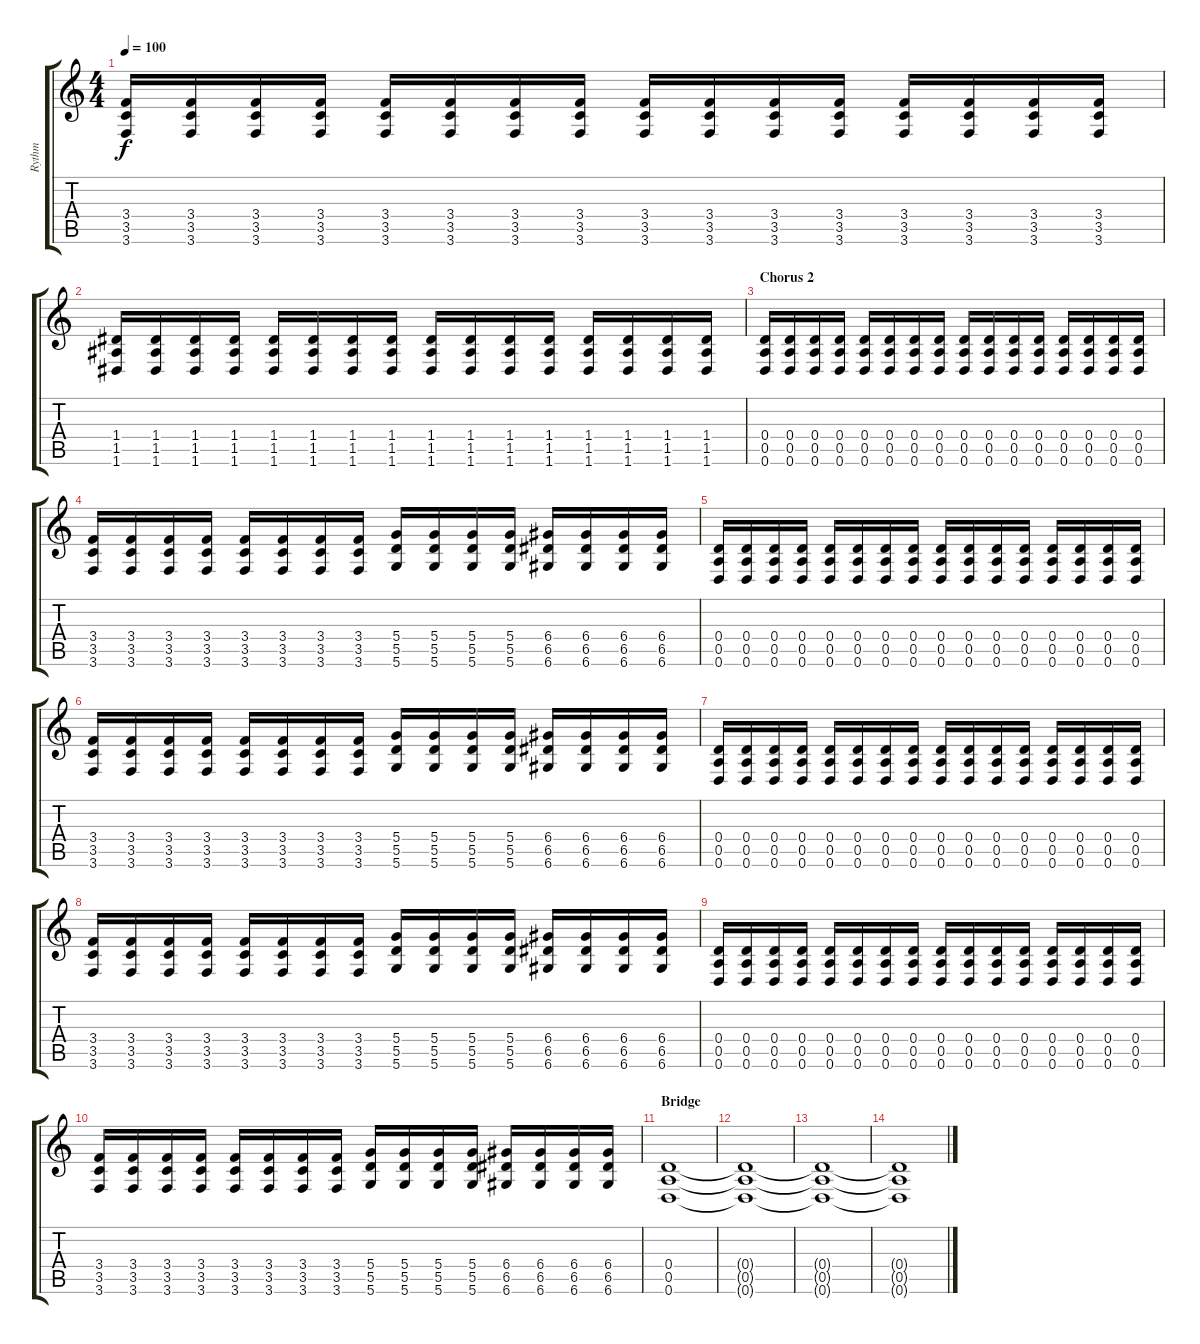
\track ("Rythm" "Rythm") {instrument overdrivenguitar}
\staff {score tabs}
\tuning (E4 B3 G3 D3 A2 D2) {hide}
\ts (4 4)
\tempo 100
\clef g2
\ks c
(3.4 3.5 3.6).16{dy f} (3.4 3.5 3.6).16 (3.4 3.5 3.6).16 (3.4 3.5 3.6).16 (3.4 3.5 3.6).16 (3.4 3.5 3.6).16 (3.4 3.5 3.6).16 (3.4 3.5 3.6).16 (3.4 3.5 3.6).16 (3.4 3.5 3.6).16 (3.4 3.5 3.6).16 (3.4 3.5 3.6).16 (3.4 3.5 3.6).16 (3.4 3.5 3.6).16 (3.4 3.5 3.6).16 (3.4 3.5 3.6).16 |
(1.4 1.5 1.6).16 (1.4 1.5 1.6).16 (1.4 1.5 1.6).16 (1.4 1.5 1.6).16 (1.4 1.5 1.6).16 (1.4 1.5 1.6).16 (1.4 1.5 1.6).16 (1.4 1.5 1.6).16 (1.4 1.5 1.6).16 (1.4 1.5 1.6).16 (1.4 1.5 1.6).16 (1.4 1.5 1.6).16 (1.4 1.5 1.6).16 (1.4 1.5 1.6).16 (1.4 1.5 1.6).16 (1.4 1.5 1.6).16 |
\section ("" "Chorus 2")
(0.4 0.5 0.6).16 (0.4 0.5 0.6).16 (0.4 0.5 0.6).16 (0.4 0.5 0.6).16 (0.4 0.5 0.6).16 (0.4 0.5 0.6).16 (0.4 0.5 0.6).16 (0.4 0.5 0.6).16 (0.4 0.5 0.6).16 (0.4 0.5 0.6).16 (0.4 0.5 0.6).16 (0.4 0.5 0.6).16 (0.4 0.5 0.6).16 (0.4 0.5 0.6).16 (0.4 0.5 0.6).16 (0.4 0.5 0.6).16 |
(3.4 3.5 3.6).16 (3.4 3.5 3.6).16 (3.4 3.5 3.6).16 (3.4 3.5 3.6).16 (3.4 3.5 3.6).16 (3.4 3.5 3.6).16 (3.4 3.5 3.6).16 (3.4 3.5 3.6).16 (5.4 5.5 5.6).16 (5.4 5.5 5.6).16 (5.4 5.5 5.6).16 (5.4 5.5 5.6).16 (6.4 6.5 6.6).16 (6.4 6.5 6.6).16 (6.4 6.5 6.6).16 (6.4 6.5 6.6).16 |
(0.4 0.5 0.6).16 (0.4 0.5 0.6).16 (0.4 0.5 0.6).16 (0.4 0.5 0.6).16 (0.4 0.5 0.6).16 (0.4 0.5 0.6).16 (0.4 0.5 0.6).16 (0.4 0.5 0.6).16 (0.4 0.5 0.6).16 (0.4 0.5 0.6).16 (0.4 0.5 0.6).16 (0.4 0.5 0.6).16 (0.4 0.5 0.6).16 (0.4 0.5 0.6).16 (0.4 0.5 0.6).16 (0.4 0.5 0.6).16 |
(3.4 3.5 3.6).16 (3.4 3.5 3.6).16 (3.4 3.5 3.6).16 (3.4 3.5 3.6).16 (3.4 3.5 3.6).16 (3.4 3.5 3.6).16 (3.4 3.5 3.6).16 (3.4 3.5 3.6).16 (5.4 5.5 5.6).16 (5.4 5.5 5.6).16 (5.4 5.5 5.6).16 (5.4 5.5 5.6).16 (6.4 6.5 6.6).16 (6.4 6.5 6.6).16 (6.4 6.5 6.6).16 (6.4 6.5 6.6).16 |
(0.4 0.5 0.6).16 (0.4 0.5 0.6).16 (0.4 0.5 0.6).16 (0.4 0.5 0.6).16 (0.4 0.5 0.6).16 (0.4 0.5 0.6).16 (0.4 0.5 0.6).16 (0.4 0.5 0.6).16 (0.4 0.5 0.6).16 (0.4 0.5 0.6).16 (0.4 0.5 0.6).16 (0.4 0.5 0.6).16 (0.4 0.5 0.6).16 (0.4 0.5 0.6).16 (0.4 0.5 0.6).16 (0.4 0.5 0.6).16 |
(3.4 3.5 3.6).16 (3.4 3.5 3.6).16 (3.4 3.5 3.6).16 (3.4 3.5 3.6).16 (3.4 3.5 3.6).16 (3.4 3.5 3.6).16 (3.4 3.5 3.6).16 (3.4 3.5 3.6).16 (5.4 5.5 5.6).16 (5.4 5.5 5.6).16 (5.4 5.5 5.6).16 (5.4 5.5 5.6).16 (6.4 6.5 6.6).16 (6.4 6.5 6.6).16 (6.4 6.5 6.6).16 (6.4 6.5 6.6).16 |
(0.4 0.5 0.6).16 (0.4 0.5 0.6).16 (0.4 0.5 0.6).16 (0.4 0.5 0.6).16 (0.4 0.5 0.6).16 (0.4 0.5 0.6).16 (0.4 0.5 0.6).16 (0.4 0.5 0.6).16 (0.4 0.5 0.6).16 (0.4 0.5 0.6).16 (0.4 0.5 0.6).16 (0.4 0.5 0.6).16 (0.4 0.5 0.6).16 (0.4 0.5 0.6).16 (0.4 0.5 0.6).16 (0.4 0.5 0.6).16 |
(3.4 3.5 3.6).16 (3.4 3.5 3.6).16 (3.4 3.5 3.6).16 (3.4 3.5 3.6).16 (3.4 3.5 3.6).16 (3.4 3.5 3.6).16 (3.4 3.5 3.6).16 (3.4 3.5 3.6).16 (5.4 5.5 5.6).16 (5.4 5.5 5.6).16 (5.4 5.5 5.6).16 (5.4 5.5 5.6).16 (6.4 6.5 6.6).16 (6.4 6.5 6.6).16 (6.4 6.5 6.6).16 (6.4 6.5 6.6).16 |
\section ("" "Bridge")
(0.4 0.5 0.6).1 |
(0.4{t} 0.5{t} 0.6{t}).1 |
(0.4{t} 0.5{t} 0.6{t}).1 |
(0.4{t} 0.5{t} 0.6{t}).1
